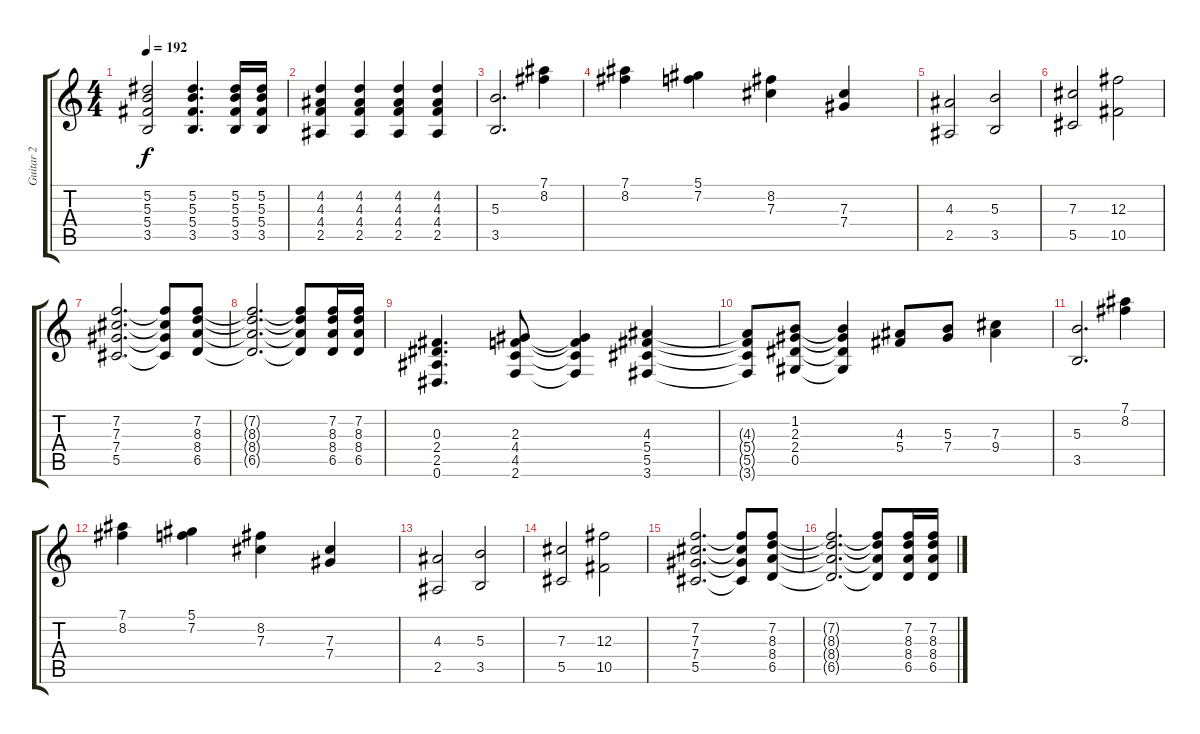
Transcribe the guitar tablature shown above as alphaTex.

\track ("Guitar 2" "Guitar 2") {instrument overdrivenguitar}
\staff {score tabs}
\tuning (Eb4 Bb3 Gb3 Db3 Ab2 Eb2) {hide}
\ts (4 4)
\tempo 192
\clef g2
\ks c
(5.2 5.3 5.4 3.5).2{dy f} (5.2 5.3 5.4 3.5).4{d} (5.2 5.3 5.4 3.5).16 (5.2 5.3 5.4 3.5).16 |
(4.2 4.3 4.4 2.5).4 (4.2 4.3 4.4 2.5).4 (4.2 4.3 4.4 2.5).4 (4.2 4.3 4.4 2.5).4 |
(5.3 3.5).2{d} (7.1 8.2).4 |
(7.1 8.2).4 (5.1 7.2).4 (8.2 7.3).4 (7.3 7.4).4 |
(4.3 2.5).2 (5.3 3.5).2 |
(7.3 5.5).2 (12.3 10.5).2 |
(7.2 7.3 7.4 5.5).2{d} (7.2{t} 7.3{t} 7.4{t} 5.5{t}).8 (7.2 8.3 8.4 6.5).8 |
(7.2{t} 8.3{t} 8.4{t} 6.5{t}).2{d} (7.2{t} 8.3{t} 8.4{t} 6.5{t}).8 (7.2 8.3 8.4 6.5).16 (7.2 8.3 8.4 6.5).16 |
(0.3 2.4 2.5 0.6).4{d} (2.3 4.4 4.5 2.6).8 (2.3{t} 4.4{t} 4.5{t} 2.6{t}).4 (4.3 5.4 5.5 3.6).4 |
(4.3{t} 5.4{t} 5.5{t} 3.6{t}).8 (1.2 2.3 2.4 0.5).8 (1.2{t} 2.3{t} 2.4{t} 0.5{t}).4 (4.3 5.4).8 (5.3 7.4).8 (7.3 9.4).4 |
(5.3 3.5).2{d} (7.1 8.2).4 |
(7.1 8.2).4 (5.1 7.2).4 (8.2 7.3).4 (7.3 7.4).4 |
(4.3 2.5).2 (5.3 3.5).2 |
(7.3 5.5).2 (12.3 10.5).2 |
(7.2 7.3 7.4 5.5).2{d} (7.2{t} 7.3{t} 7.4{t} 5.5{t}).8 (7.2 8.3 8.4 6.5).8 |
(7.2{t} 8.3{t} 8.4{t} 6.5{t}).2{d} (7.2{t} 8.3{t} 8.4{t} 6.5{t}).8 (7.2 8.3 8.4 6.5).16 (7.2 8.3 8.4 6.5).16
